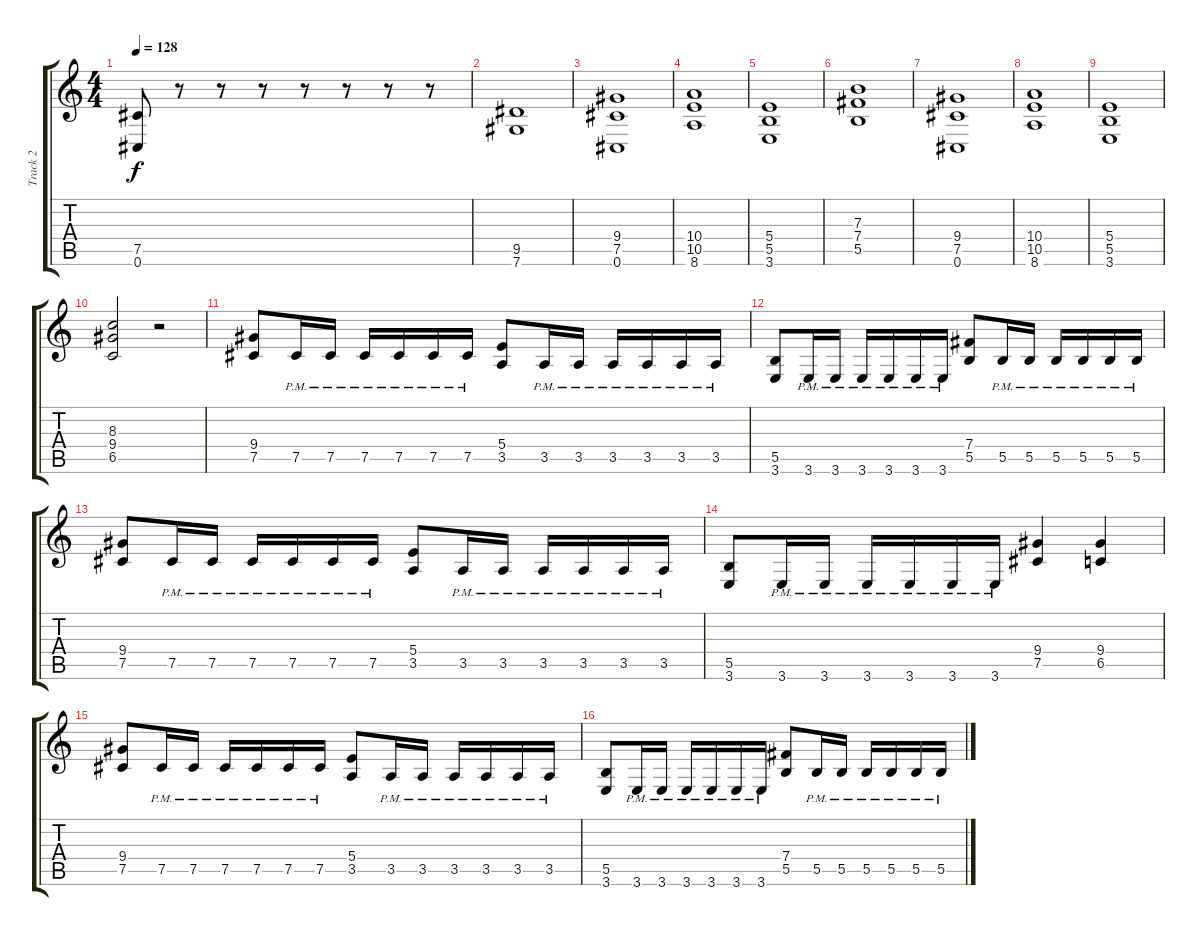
\track ("Track 2" "Track 2") {instrument distortionguitar}
\staff {score tabs}
\tuning (Db4 Ab3 E3 B2 Gb2 Db2) {hide}
\ts (4 4)
\tempo 128
\clef g2
\ks c
(7.5 0.6).8{dy f} r.8 r.8 r.8 r.8 r.8 r.8 r.8 |
(9.5 7.6).1 |
(9.4 7.5 0.6).1 |
(10.4 10.5 8.6).1 |
(5.4 5.5 3.6).1 |
(7.3 7.4 5.5).1 |
(9.4 7.5 0.6).1 |
(10.4 10.5 8.6).1 |
(5.4 5.5 3.6).1 |
(8.3 9.4 6.5).2 r.2 |
(9.4 7.5).8 7.5{pm}.16 7.5{pm}.16 7.5{pm}.16 7.5{pm}.16 7.5{pm}.16 7.5{pm}.16 (5.4 3.5).8 3.5{pm}.16 3.5{pm}.16 3.5{pm}.16 3.5{pm}.16 3.5{pm}.16 3.5{pm}.16 |
(5.5 3.6).8 3.6{pm}.16 3.6{pm}.16 3.6{pm}.16 3.6{pm}.16 3.6{pm}.16 3.6{pm}.16 (7.4 5.5).8 5.5{pm}.16 5.5{pm}.16 5.5{pm}.16 5.5{pm}.16 5.5{pm}.16 5.5{pm}.16 |
(9.4 7.5).8 7.5{pm}.16 7.5{pm}.16 7.5{pm}.16 7.5{pm}.16 7.5{pm}.16 7.5{pm}.16 (5.4 3.5).8 3.5{pm}.16 3.5{pm}.16 3.5{pm}.16 3.5{pm}.16 3.5{pm}.16 3.5{pm}.16 |
(5.5 3.6).8 3.6{pm}.16 3.6{pm}.16 3.6{pm}.16 3.6{pm}.16 3.6{pm}.16 3.6{pm}.16 (9.4 7.5).4 (9.4 6.5).4 |
(9.4 7.5).8 7.5{pm}.16 7.5{pm}.16 7.5{pm}.16 7.5{pm}.16 7.5{pm}.16 7.5{pm}.16 (5.4 3.5).8 3.5{pm}.16 3.5{pm}.16 3.5{pm}.16 3.5{pm}.16 3.5{pm}.16 3.5{pm}.16 |
(5.5 3.6).8 3.6{pm}.16 3.6{pm}.16 3.6{pm}.16 3.6{pm}.16 3.6{pm}.16 3.6{pm}.16 (7.4 5.5).8 5.5{pm}.16 5.5{pm}.16 5.5{pm}.16 5.5{pm}.16 5.5{pm}.16 5.5{pm}.16
